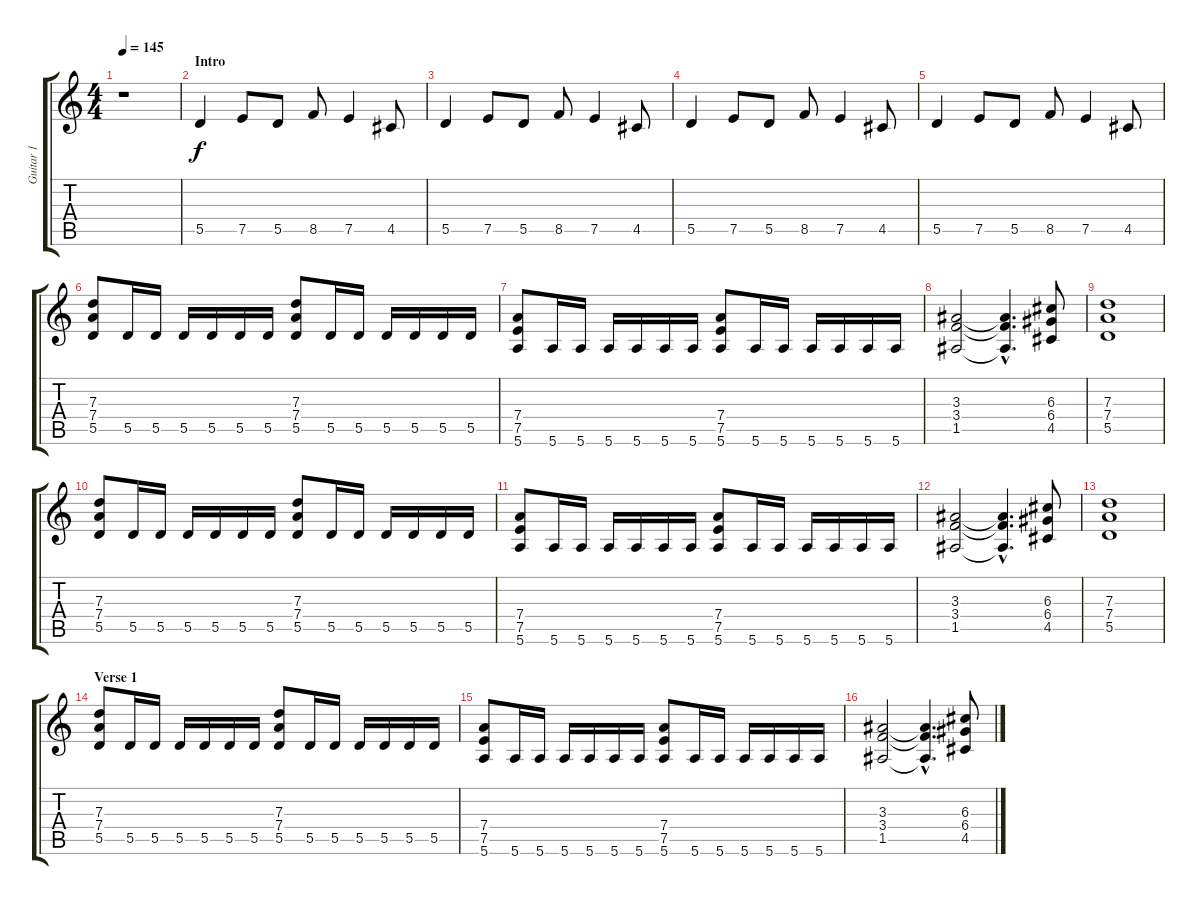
\track ("Guitar 1" "Guitar 1") {instrument distortionguitar}
\staff {score tabs}
\tuning (E4 B3 G3 D3 A2 E2) {hide}
\ts (4 4)
\tempo 145
\clef g2
\ks c
r.1{dy f instrument distortionguitar} |
\section ("" "Intro")
5.5.4 7.5.8 5.5.8 8.5.8 7.5.4 4.5.8 |
5.5.4 7.5.8 5.5.8 8.5.8 7.5.4 4.5.8 |
5.5.4 7.5.8 5.5.8 8.5.8 7.5.4 4.5.8 |
5.5.4 7.5.8 5.5.8 8.5.8 7.5.4 4.5.8 |
(7.3 7.4 5.5).8 5.5.16 5.5.16 5.5.16 5.5.16 5.5.16 5.5.16 (7.3 7.4 5.5).8 5.5.16 5.5.16 5.5.16 5.5.16 5.5.16 5.5.16 |
(7.4 7.5 5.6).8 5.6.16 5.6.16 5.6.16 5.6.16 5.6.16 5.6.16 (7.4 7.5 5.6).8 5.6.16 5.6.16 5.6.16 5.6.16 5.6.16 5.6.16 |
(3.3 3.4 1.5).2 (3.3{hac t} 3.4{hac t} 1.5{hac t}).4{d} (6.3 6.4 4.5).8 |
(7.3 7.4 5.5).1 |
(7.3 7.4 5.5).8 5.5.16 5.5.16 5.5.16 5.5.16 5.5.16 5.5.16 (7.3 7.4 5.5).8 5.5.16 5.5.16 5.5.16 5.5.16 5.5.16 5.5.16 |
(7.4 7.5 5.6).8 5.6.16 5.6.16 5.6.16 5.6.16 5.6.16 5.6.16 (7.4 7.5 5.6).8 5.6.16 5.6.16 5.6.16 5.6.16 5.6.16 5.6.16 |
(3.3 3.4 1.5).2 (3.3{hac t} 3.4{hac t} 1.5{hac t}).4{d} (6.3 6.4 4.5).8 |
(7.3 7.4 5.5).1 |
\section ("" "Verse 1")
(7.3 7.4 5.5).8 5.5.16 5.5.16 5.5.16 5.5.16 5.5.16 5.5.16 (7.3 7.4 5.5).8 5.5.16 5.5.16 5.5.16 5.5.16 5.5.16 5.5.16 |
(7.4 7.5 5.6).8 5.6.16 5.6.16 5.6.16 5.6.16 5.6.16 5.6.16 (7.4 7.5 5.6).8 5.6.16 5.6.16 5.6.16 5.6.16 5.6.16 5.6.16 |
(3.3 3.4 1.5).2 (3.3{hac t} 3.4{hac t} 1.5{hac t}).4{d} (6.3 6.4 4.5).8
